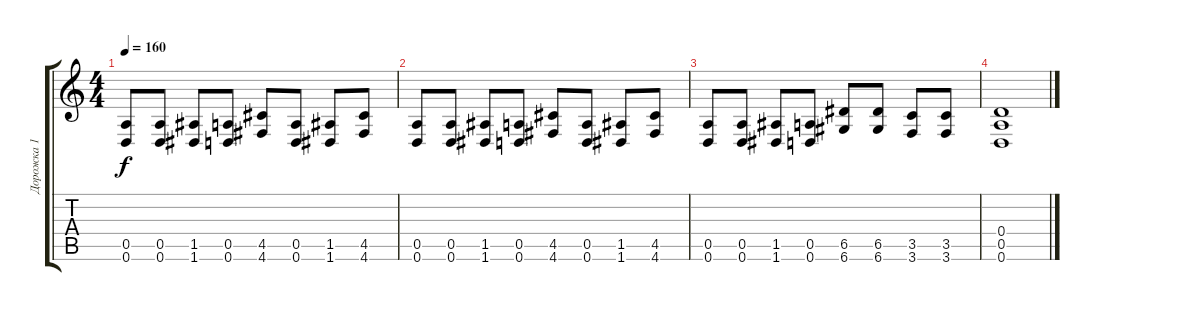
\track ("Дорожка 1" "Дорожка 1") {instrument distortionguitar}
\staff {score tabs}
\tuning (E4 B3 G3 D3 A2 D2) {hide}
\ts (4 4)
\tempo 160
\clef g2
\ks c
(0.5 0.6).8{dy f} (0.5 0.6).8 (1.5 1.6).8 (0.5 0.6).8 (4.5 4.6).8 (0.5 0.6).8 (1.5 1.6).8 (4.5 4.6).8 |
(0.5 0.6).8 (0.5 0.6).8 (1.5 1.6).8 (0.5 0.6).8 (4.5 4.6).8 (0.5 0.6).8 (1.5 1.6).8 (4.5 4.6).8 |
(0.5 0.6).8 (0.5 0.6).8 (1.5 1.6).8 (0.5 0.6).8 (6.5 6.6).8 (6.5 6.6).8 (3.5 3.6).8 (3.5 3.6).8 |
(0.4 0.5 0.6).1
